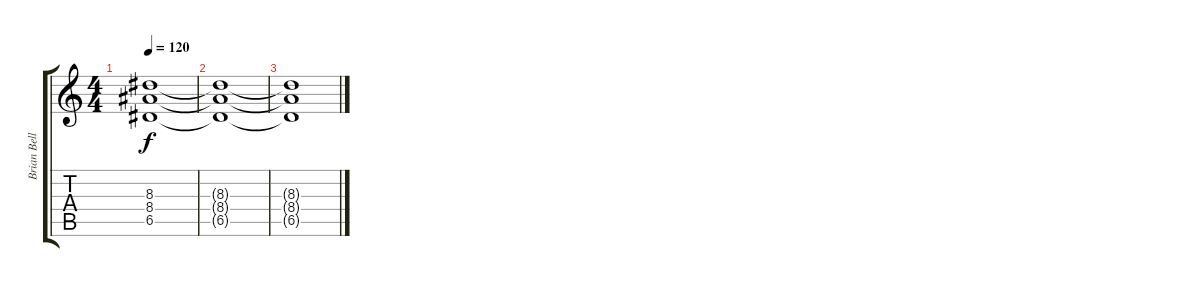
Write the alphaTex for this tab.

\track ("Brian Bell" "Brian Bell") {instrument overdrivenguitar}
\staff {score tabs}
\tuning (E4 B3 G3 D3 A2 E2) {hide}
\ts (4 4)
\tempo 120
\clef g2
\ks c
(8.3 8.4 6.5).1{dy f} |
(8.3{t} 8.4{t} 6.5{t}).1 |
(8.3{t} 8.4{t} 6.5{t}).1
